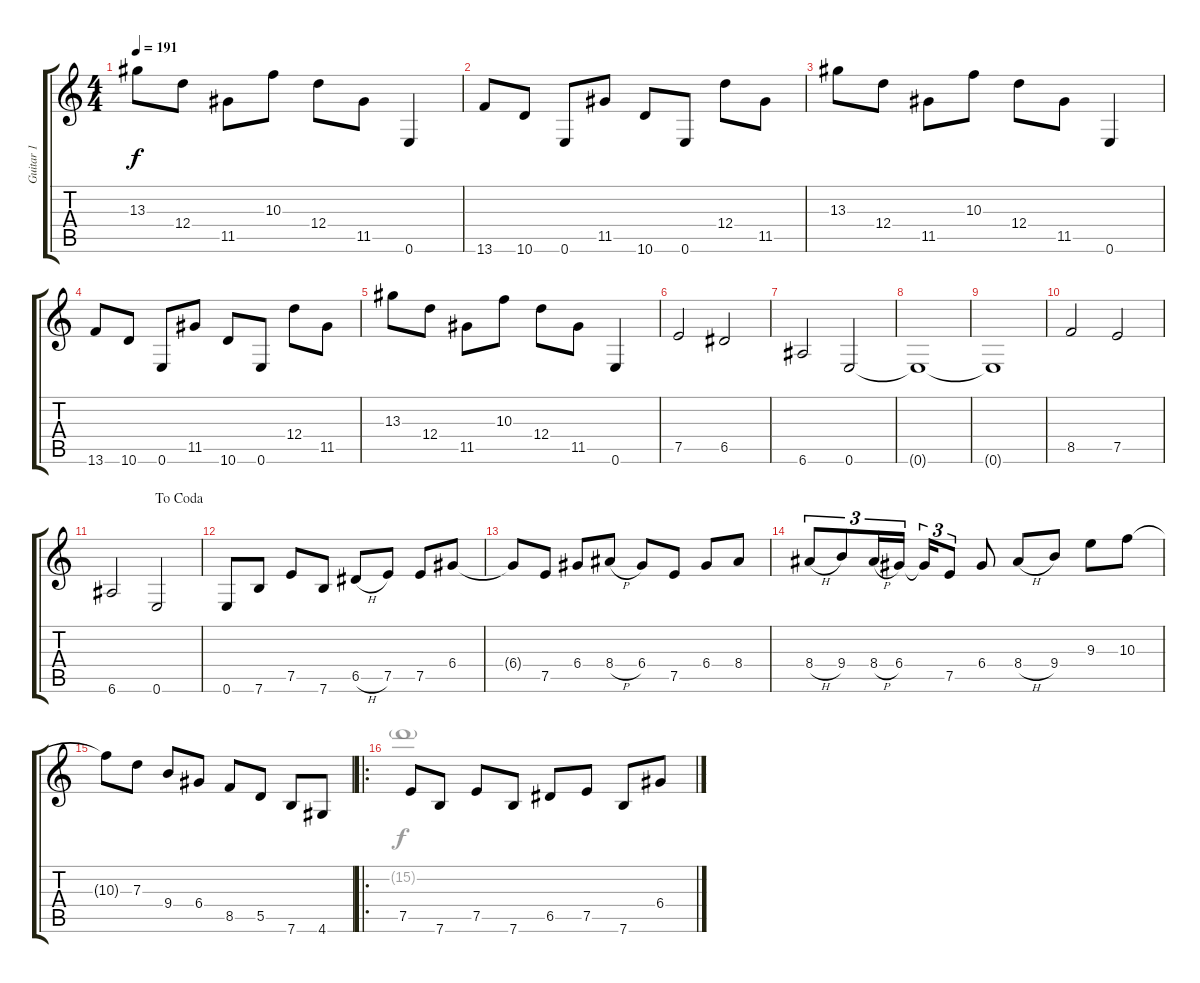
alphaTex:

\track ("Guitar 1" "Guitar 1") {instrument distortionguitar}
\staff {score tabs}
\tuning (E4 B3 G3 D3 A2 E2) {hide}
\voice
\ts (4 4)
\tempo 191
\clef g2
\ks c
13.3.8{dy f} 12.4.8 11.5.8 10.3.8 12.4.8 11.5.8 0.6.4 |
13.6.8 10.6.8 0.6.8 11.5.8 10.6.8 0.6.8 12.4.8 11.5.8 |
13.3.8 12.4.8 11.5.8 10.3.8 12.4.8 11.5.8 0.6.4 |
13.6.8 10.6.8 0.6.8 11.5.8 10.6.8 0.6.8 12.4.8 11.5.8 |
13.3.8 12.4.8 11.5.8 10.3.8 12.4.8 11.5.8 0.6.4 |
7.5.2 6.5.2 |
6.6.2 0.6.2 |
0.6{t}.1 |
0.6{t}.1 |
8.5.2 7.5.2 |
\jump dacoda
6.6.2 0.6.2 |
0.6.8 7.6.8 7.5.8 7.6.8 6.5{h}.8 7.5.8 7.5.8 6.4.8 |
6.4{t}.8 7.5.8 6.4.8 8.4{h}.8 6.4.8 7.5.8 6.4.8 8.4.8 |
8.4{h}.8{tu (3 2)} 9.4.8{tu (3 2)} 8.4{h}.16{tu (3 2)} 6.4.16{tu (3 2)} 6.4{t}.16{tu (3 2)} 7.5.8{tu (3 2)} 6.4.8 8.4{h}.8 9.4.8 9.3.8 10.3.8 |
10.3{t}.8 7.3.8 9.4.8 6.4.8 8.5.8 5.5.8 7.6.8 4.6.8 |
\ro
7.5.8 7.6.8 7.5.8 7.6.8 6.5.8 7.5.8 7.6.8 6.4.8
\voice
\clef g2
\ottava regular
\simile none
\ks c
|
|
|
|
|
|
|
|
|
|
|
|
|
|
|
15.2{g}.1
